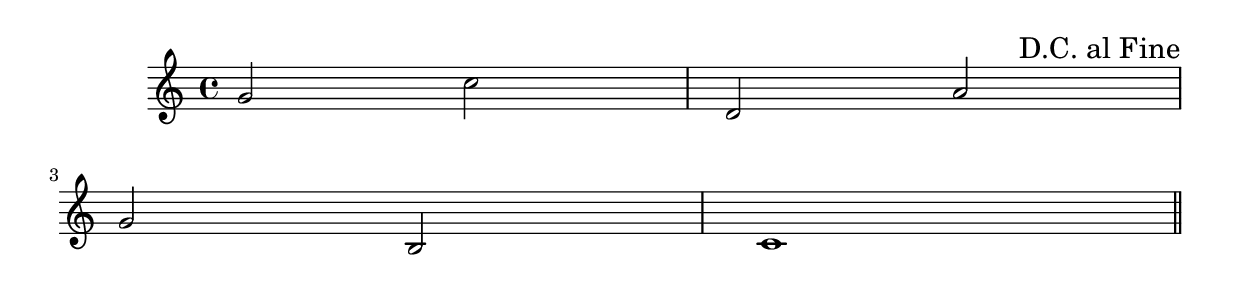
%% Do not edit this file; it is automatically
%% generated from LSR http://lsr.dsi.unimi.it
%% This file is in the public domain.
\version "2.13.4"

\header {
%% Translation of GIT committish: c2e8b1d6d671dbfc138f890cbc7e9882b7be2761
  texidocfr = "
Les indications textuelles peuvent être imprimées à la fin d'une ligne 
plutôt qu'en tête de la suivante.  Pensez alors à aligner l'extrémité 
droite de l'indication sur la barre de mesure.

"
  doctitlefr = "Indication texuelle en fin de ligne"


  lsrtags = "text"

  texidoc = "
Marks can be printed at the end of the current line, instead of the
beginning of the following line.  In such cases, it might be preferable
to align the right end of the mark with the bar line.

"
  doctitle = "Printing marks at the end of a line"
} % begin verbatim

\relative c'' {
  g2 c
  d,2 a'
  \once \override Score.RehearsalMark #'break-visibility = #end-of-line-visible
  \once \override Score.RehearsalMark #'self-alignment-X = #RIGHT
  \mark "D.C. al Fine"
  \break
  g2 b,
  c1 \bar "||"
}

